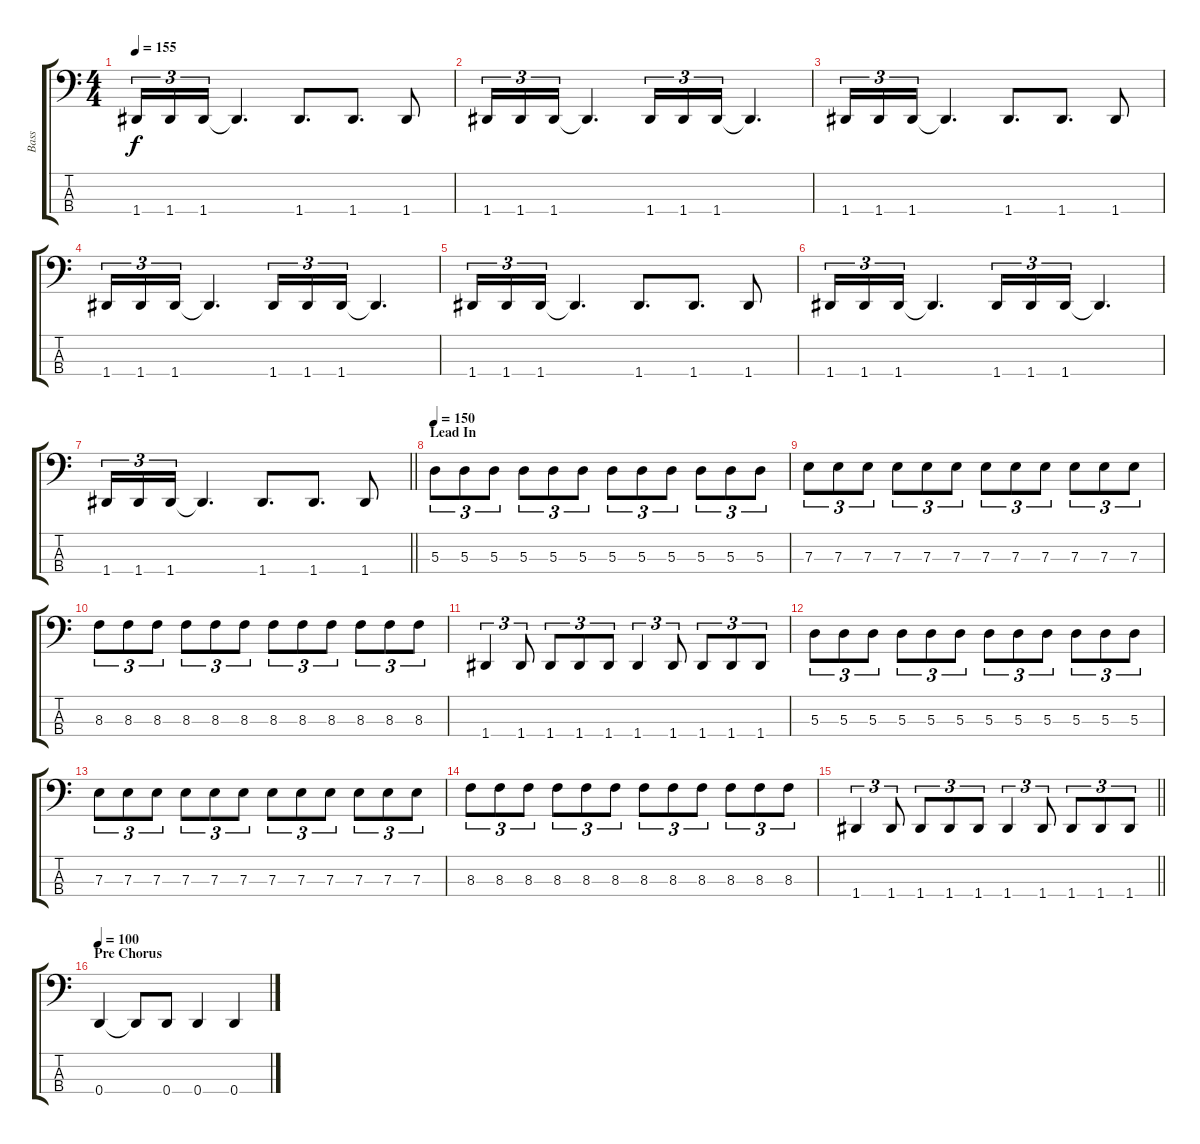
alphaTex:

\track ("Bass" "Bass") {instrument electricbassfinger}
\staff {score tabs}
\tuning (G2 D2 A1 D1) {hide}
\ts (4 4)
\tempo 155
\clef f4
\ks c
1.4.16{tu (3 2) dy f} 1.4.16{tu (3 2)} 1.4.16{tu (3 2)} 1.4{t}.4{d} 1.4.8{d} 1.4.8{d} 1.4.8 |
1.4.16{tu (3 2)} 1.4.16{tu (3 2)} 1.4.16{tu (3 2)} 1.4{t}.4{d} 1.4.16{tu (3 2)} 1.4.16{tu (3 2)} 1.4.16{tu (3 2)} 1.4{t}.4{d} |
1.4.16{tu (3 2)} 1.4.16{tu (3 2)} 1.4.16{tu (3 2)} 1.4{t}.4{d} 1.4.8{d} 1.4.8{d} 1.4.8 |
1.4.16{tu (3 2)} 1.4.16{tu (3 2)} 1.4.16{tu (3 2)} 1.4{t}.4{d} 1.4.16{tu (3 2)} 1.4.16{tu (3 2)} 1.4.16{tu (3 2)} 1.4{t}.4{d} |
1.4.16{tu (3 2)} 1.4.16{tu (3 2)} 1.4.16{tu (3 2)} 1.4{t}.4{d} 1.4.8{d} 1.4.8{d} 1.4.8 |
1.4.16{tu (3 2)} 1.4.16{tu (3 2)} 1.4.16{tu (3 2)} 1.4{t}.4{d} 1.4.16{tu (3 2)} 1.4.16{tu (3 2)} 1.4.16{tu (3 2)} 1.4{t}.4{d} |
\barLineRight lightlight
1.4.16{tu (3 2)} 1.4.16{tu (3 2)} 1.4.16{tu (3 2)} 1.4{t}.4{d} 1.4.8{d} 1.4.8{d} 1.4.8 |
\section ("" "Lead In")
\tempo 150
5.3.8{tu (3 2)} 5.3.8{tu (3 2)} 5.3.8{tu (3 2)} 5.3.8{tu (3 2)} 5.3.8{tu (3 2)} 5.3.8{tu (3 2)} 5.3.8{tu (3 2)} 5.3.8{tu (3 2)} 5.3.8{tu (3 2)} 5.3.8{tu (3 2)} 5.3.8{tu (3 2)} 5.3.8{tu (3 2)} |
7.3.8{tu (3 2)} 7.3.8{tu (3 2)} 7.3.8{tu (3 2)} 7.3.8{tu (3 2)} 7.3.8{tu (3 2)} 7.3.8{tu (3 2)} 7.3.8{tu (3 2)} 7.3.8{tu (3 2)} 7.3.8{tu (3 2)} 7.3.8{tu (3 2)} 7.3.8{tu (3 2)} 7.3.8{tu (3 2)} |
8.3.8{tu (3 2)} 8.3.8{tu (3 2)} 8.3.8{tu (3 2)} 8.3.8{tu (3 2)} 8.3.8{tu (3 2)} 8.3.8{tu (3 2)} 8.3.8{tu (3 2)} 8.3.8{tu (3 2)} 8.3.8{tu (3 2)} 8.3.8{tu (3 2)} 8.3.8{tu (3 2)} 8.3.8{tu (3 2)} |
1.4.4{tu (3 2)} 1.4.8{tu (3 2)} 1.4.8{tu (3 2)} 1.4.8{tu (3 2)} 1.4.8{tu (3 2)} 1.4.4{tu (3 2)} 1.4.8{tu (3 2)} 1.4.8{tu (3 2)} 1.4.8{tu (3 2)} 1.4.8{tu (3 2)} |
5.3.8{tu (3 2)} 5.3.8{tu (3 2)} 5.3.8{tu (3 2)} 5.3.8{tu (3 2)} 5.3.8{tu (3 2)} 5.3.8{tu (3 2)} 5.3.8{tu (3 2)} 5.3.8{tu (3 2)} 5.3.8{tu (3 2)} 5.3.8{tu (3 2)} 5.3.8{tu (3 2)} 5.3.8{tu (3 2)} |
7.3.8{tu (3 2)} 7.3.8{tu (3 2)} 7.3.8{tu (3 2)} 7.3.8{tu (3 2)} 7.3.8{tu (3 2)} 7.3.8{tu (3 2)} 7.3.8{tu (3 2)} 7.3.8{tu (3 2)} 7.3.8{tu (3 2)} 7.3.8{tu (3 2)} 7.3.8{tu (3 2)} 7.3.8{tu (3 2)} |
8.3.8{tu (3 2)} 8.3.8{tu (3 2)} 8.3.8{tu (3 2)} 8.3.8{tu (3 2)} 8.3.8{tu (3 2)} 8.3.8{tu (3 2)} 8.3.8{tu (3 2)} 8.3.8{tu (3 2)} 8.3.8{tu (3 2)} 8.3.8{tu (3 2)} 8.3.8{tu (3 2)} 8.3.8{tu (3 2)} |
\barLineRight lightlight
1.4.4{tu (3 2)} 1.4.8{tu (3 2)} 1.4.8{tu (3 2)} 1.4.8{tu (3 2)} 1.4.8{tu (3 2)} 1.4.4{tu (3 2)} 1.4.8{tu (3 2)} 1.4.8{tu (3 2)} 1.4.8{tu (3 2)} 1.4.8{tu (3 2)} |
\section ("" "Pre Chorus")
\tempo 100
0.4.4 0.4{t}.8 0.4.8 0.4.4 0.4.4
